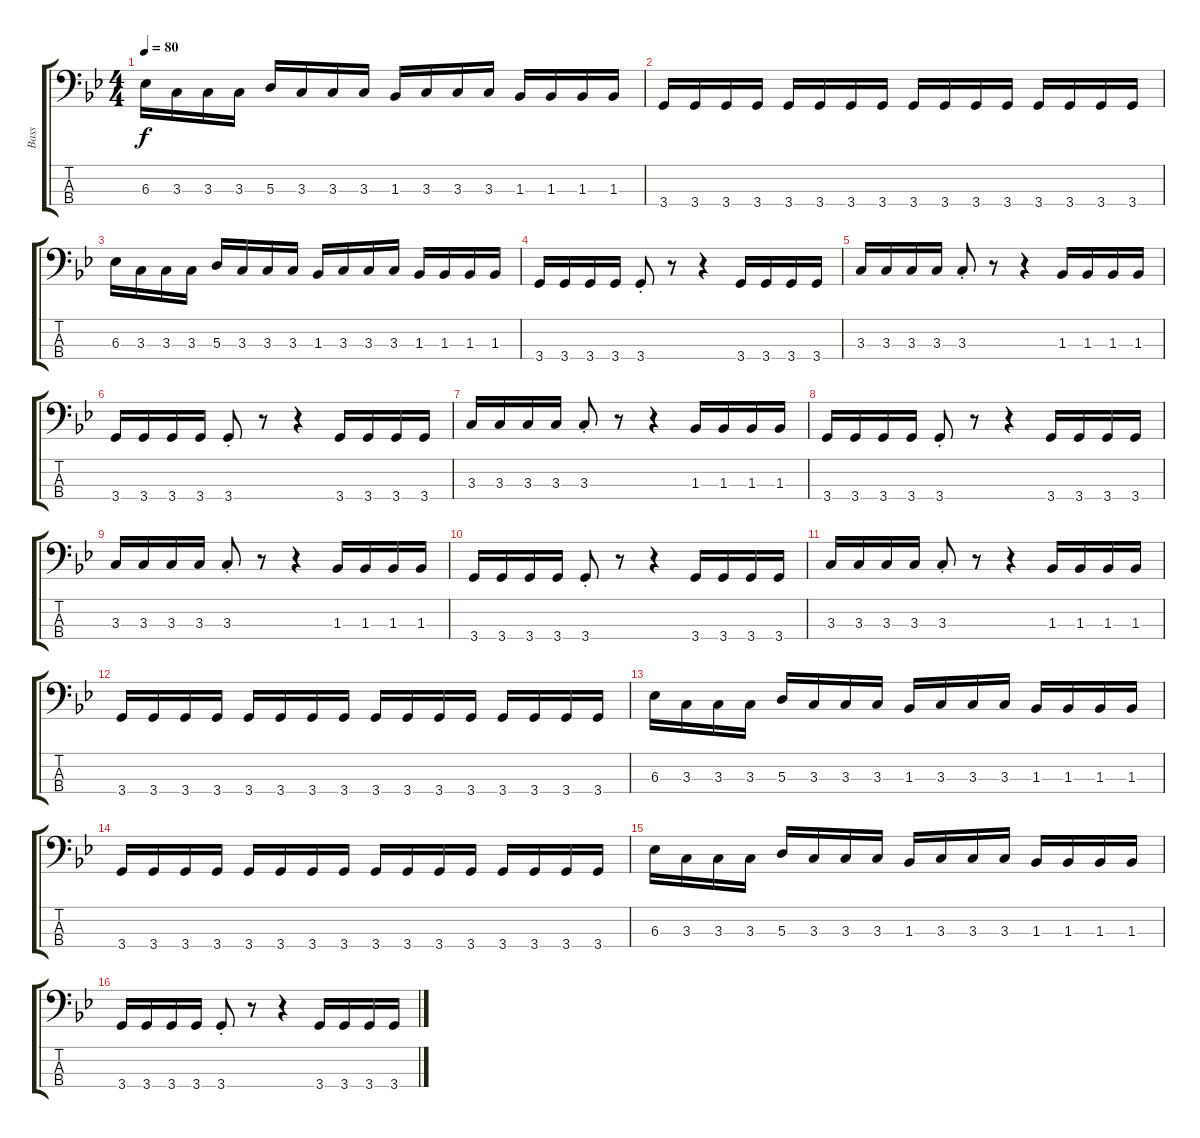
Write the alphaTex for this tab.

\track ("Bass" "Bass") {instrument electricbassfinger}
\staff {score tabs}
\tuning (G2 D2 A1 E1) {hide}
\ts (4 4)
\tempo 80
\clef f4
\ks gminor
6.3.16{dy f} 3.3.16 3.3.16 3.3.16 5.3.16 3.3.16 3.3.16 3.3.16 1.3.16 3.3.16 3.3.16 3.3.16 1.3.16 1.3.16 1.3.16 1.3.16 |
3.4.16 3.4.16 3.4.16 3.4.16 3.4.16 3.4.16 3.4.16 3.4.16 3.4.16 3.4.16 3.4.16 3.4.16 3.4.16 3.4.16 3.4.16 3.4.16 |
6.3.16 3.3.16 3.3.16 3.3.16 5.3.16 3.3.16 3.3.16 3.3.16 1.3.16 3.3.16 3.3.16 3.3.16 1.3.16 1.3.16 1.3.16 1.3.16 |
3.4.16 3.4.16 3.4.16 3.4.16 3.4{st}.8 r.8 r.4 3.4.16 3.4.16 3.4.16 3.4.16 |
3.3.16 3.3.16 3.3.16 3.3.16 3.3{st}.8 r.8 r.4 1.3.16 1.3.16 1.3.16 1.3.16 |
3.4.16 3.4.16 3.4.16 3.4.16 3.4{st}.8 r.8 r.4 3.4.16 3.4.16 3.4.16 3.4.16 |
3.3.16 3.3.16 3.3.16 3.3.16 3.3{st}.8 r.8 r.4 1.3.16 1.3.16 1.3.16 1.3.16 |
3.4.16 3.4.16 3.4.16 3.4.16 3.4{st}.8 r.8 r.4 3.4.16 3.4.16 3.4.16 3.4.16 |
3.3.16 3.3.16 3.3.16 3.3.16 3.3{st}.8 r.8 r.4 1.3.16 1.3.16 1.3.16 1.3.16 |
3.4.16 3.4.16 3.4.16 3.4.16 3.4{st}.8 r.8 r.4 3.4.16 3.4.16 3.4.16 3.4.16 |
3.3.16 3.3.16 3.3.16 3.3.16 3.3{st}.8 r.8 r.4 1.3.16 1.3.16 1.3.16 1.3.16 |
3.4.16 3.4.16 3.4.16 3.4.16 3.4.16 3.4.16 3.4.16 3.4.16 3.4.16 3.4.16 3.4.16 3.4.16 3.4.16 3.4.16 3.4.16 3.4.16 |
6.3.16 3.3.16 3.3.16 3.3.16 5.3.16 3.3.16 3.3.16 3.3.16 1.3.16 3.3.16 3.3.16 3.3.16 1.3.16 1.3.16 1.3.16 1.3.16 |
3.4.16 3.4.16 3.4.16 3.4.16 3.4.16 3.4.16 3.4.16 3.4.16 3.4.16 3.4.16 3.4.16 3.4.16 3.4.16 3.4.16 3.4.16 3.4.16 |
6.3.16 3.3.16 3.3.16 3.3.16 5.3.16 3.3.16 3.3.16 3.3.16 1.3.16 3.3.16 3.3.16 3.3.16 1.3.16 1.3.16 1.3.16 1.3.16 |
3.4.16 3.4.16 3.4.16 3.4.16 3.4{st}.8 r.8 r.4 3.4.16 3.4.16 3.4.16 3.4.16
